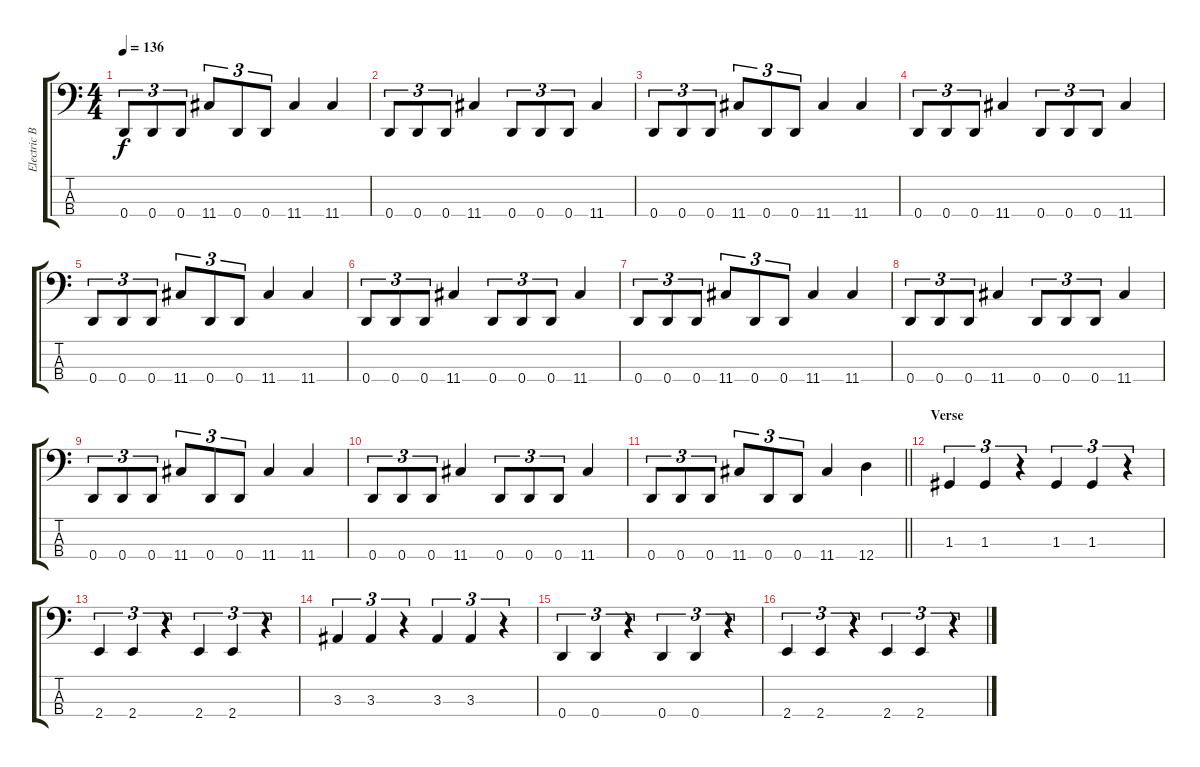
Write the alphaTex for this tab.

\track ("Electric Bass" "Electric B") {instrument electricbasspick}
\staff {score tabs}
\tuning (F2 C2 G1 D1) {hide}
\ts (4 4)
\tempo 136
\clef f4
\ks c
0.4.8{tu (3 2) dy f} 0.4.8{tu (3 2)} 0.4.8{tu (3 2)} 11.4.8{tu (3 2)} 0.4.8{tu (3 2)} 0.4.8{tu (3 2)} 11.4.4 11.4.4 |
0.4.8{tu (3 2)} 0.4.8{tu (3 2)} 0.4.8{tu (3 2)} 11.4.4 0.4.8{tu (3 2)} 0.4.8{tu (3 2)} 0.4.8{tu (3 2)} 11.4.4 |
0.4.8{tu (3 2)} 0.4.8{tu (3 2)} 0.4.8{tu (3 2)} 11.4.8{tu (3 2)} 0.4.8{tu (3 2)} 0.4.8{tu (3 2)} 11.4.4 11.4.4 |
0.4.8{tu (3 2)} 0.4.8{tu (3 2)} 0.4.8{tu (3 2)} 11.4.4 0.4.8{tu (3 2)} 0.4.8{tu (3 2)} 0.4.8{tu (3 2)} 11.4.4 |
0.4.8{tu (3 2)} 0.4.8{tu (3 2)} 0.4.8{tu (3 2)} 11.4.8{tu (3 2)} 0.4.8{tu (3 2)} 0.4.8{tu (3 2)} 11.4.4 11.4.4 |
0.4.8{tu (3 2)} 0.4.8{tu (3 2)} 0.4.8{tu (3 2)} 11.4.4 0.4.8{tu (3 2)} 0.4.8{tu (3 2)} 0.4.8{tu (3 2)} 11.4.4 |
0.4.8{tu (3 2)} 0.4.8{tu (3 2)} 0.4.8{tu (3 2)} 11.4.8{tu (3 2)} 0.4.8{tu (3 2)} 0.4.8{tu (3 2)} 11.4.4 11.4.4 |
0.4.8{tu (3 2)} 0.4.8{tu (3 2)} 0.4.8{tu (3 2)} 11.4.4 0.4.8{tu (3 2)} 0.4.8{tu (3 2)} 0.4.8{tu (3 2)} 11.4.4 |
0.4.8{tu (3 2)} 0.4.8{tu (3 2)} 0.4.8{tu (3 2)} 11.4.8{tu (3 2)} 0.4.8{tu (3 2)} 0.4.8{tu (3 2)} 11.4.4 11.4.4 |
0.4.8{tu (3 2)} 0.4.8{tu (3 2)} 0.4.8{tu (3 2)} 11.4.4 0.4.8{tu (3 2)} 0.4.8{tu (3 2)} 0.4.8{tu (3 2)} 11.4.4 |
\barLineRight lightlight
0.4.8{tu (3 2)} 0.4.8{tu (3 2)} 0.4.8{tu (3 2)} 11.4.8{tu (3 2)} 0.4.8{tu (3 2)} 0.4.8{tu (3 2)} 11.4.4 12.4.4 |
\section ("" "Verse")
1.3.4{tu (3 2)} 1.3.4{tu (3 2)} r.4{tu (3 2)} 1.3.4{tu (3 2)} 1.3.4{tu (3 2)} r.4{tu (3 2)} |
2.4.4{tu (3 2)} 2.4.4{tu (3 2)} r.4{tu (3 2)} 2.4.4{tu (3 2)} 2.4.4{tu (3 2)} r.4{tu (3 2)} |
3.3.4{tu (3 2)} 3.3.4{tu (3 2)} r.4{tu (3 2)} 3.3.4{tu (3 2)} 3.3.4{tu (3 2)} r.4{tu (3 2)} |
0.4.4{tu (3 2)} 0.4.4{tu (3 2)} r.4{tu (3 2)} 0.4.4{tu (3 2)} 0.4.4{tu (3 2)} r.4{tu (3 2)} |
2.4.4{tu (3 2)} 2.4.4{tu (3 2)} r.4{tu (3 2)} 2.4.4{tu (3 2)} 2.4.4{tu (3 2)} r.4{tu (3 2)}
